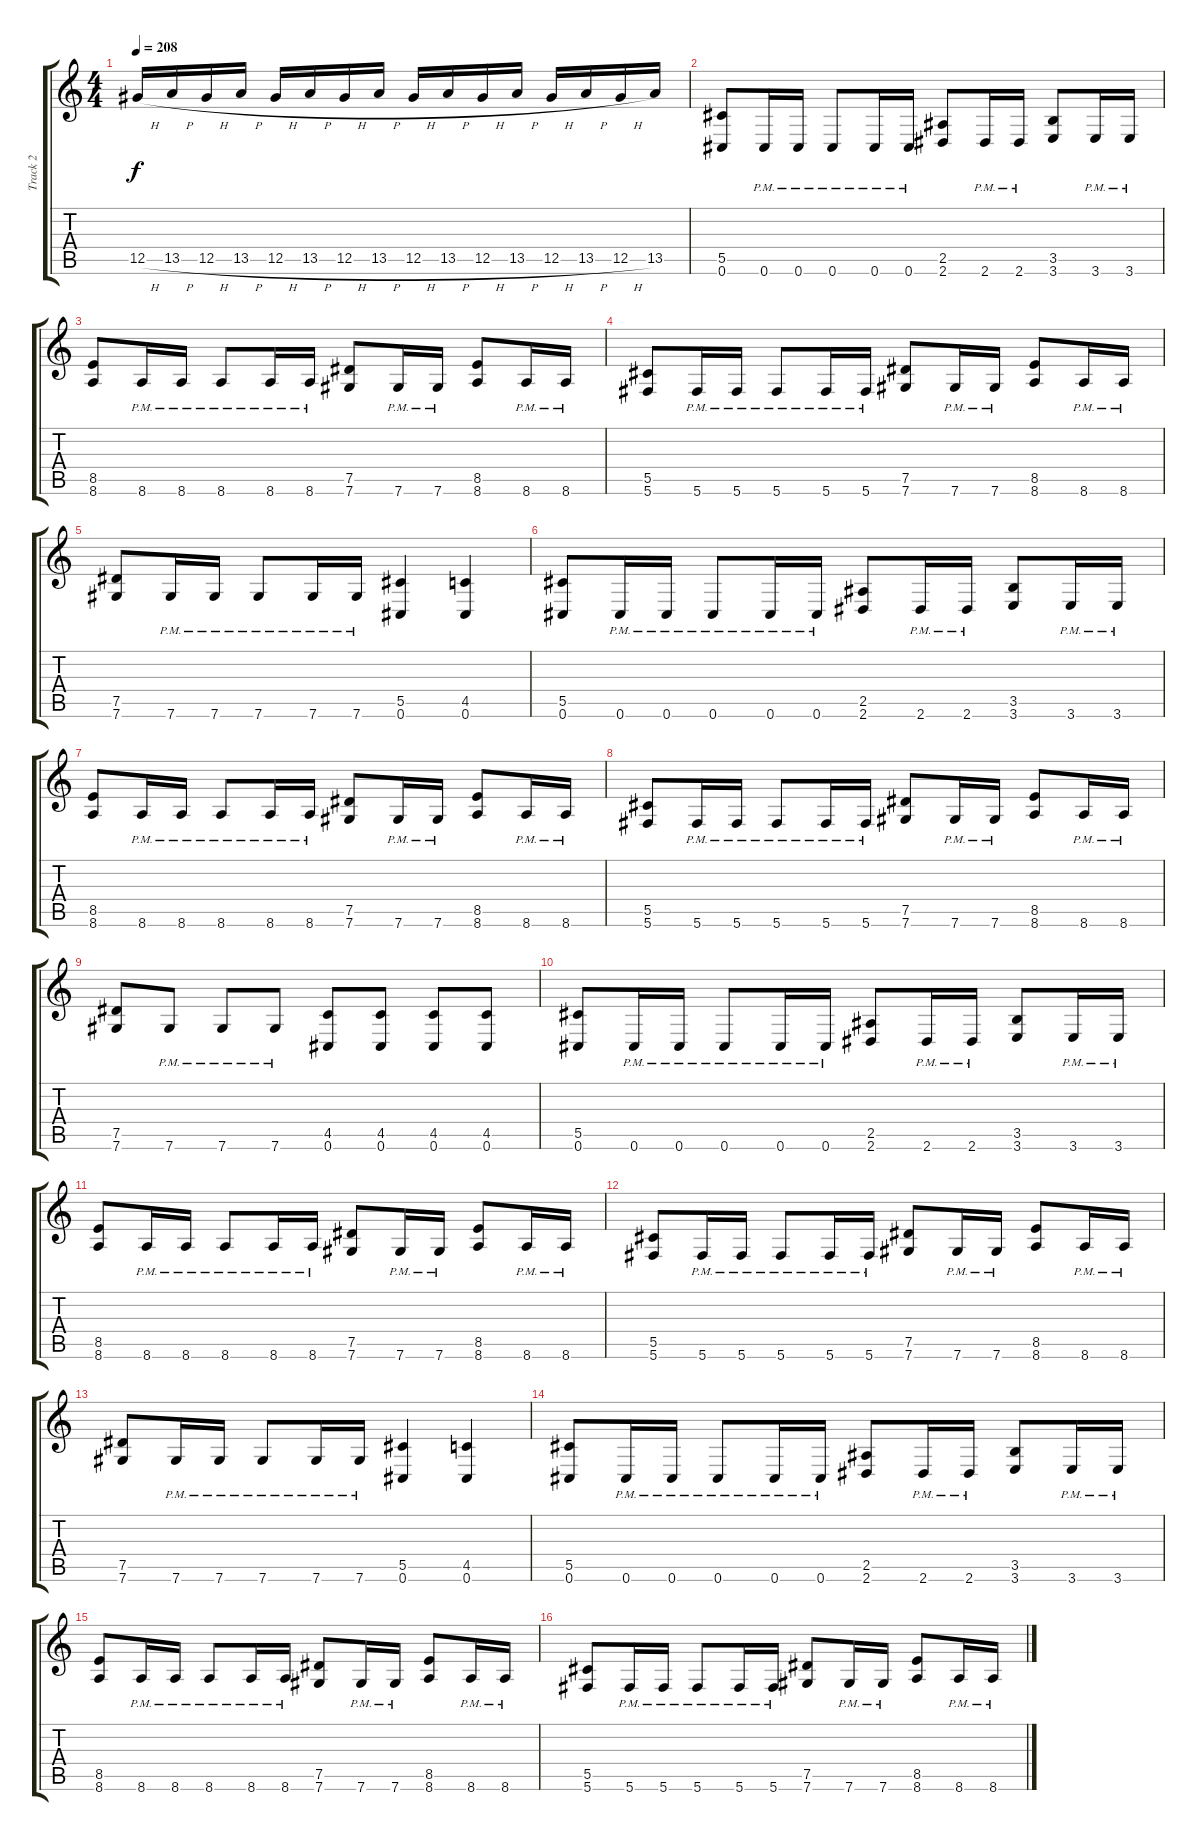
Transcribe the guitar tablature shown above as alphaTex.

\track ("Track 2" "Track 2") {instrument distortionguitar}
\staff {score tabs}
\tuning (Eb4 Bb3 Gb3 Db3 Ab2 Db2) {hide}
\ts (4 4)
\tempo 208
\clef g2
\ks c
12.5{h}.16{dy f} 13.5{h}.16 12.5{h}.16 13.5{h}.16 12.5{h}.16 13.5{h}.16 12.5{h}.16 13.5{h}.16 12.5{h}.16 13.5{h}.16 12.5{h}.16 13.5{h}.16 12.5{h}.16 13.5{h}.16 12.5{h}.16 13.5.16 |
(5.5 0.6).8 0.6{pm}.16 0.6{pm}.16 0.6{pm}.8 0.6{pm}.16 0.6{pm}.16 (2.5 2.6).8 2.6{pm}.16 2.6{pm}.16 (3.5 3.6).8 3.6{pm}.16 3.6{pm}.16 |
(8.5 8.6).8 8.6{pm}.16 8.6{pm}.16 8.6{pm}.8 8.6{pm}.16 8.6{pm}.16 (7.5 7.6).8 7.6{pm}.16 7.6{pm}.16 (8.5 8.6).8 8.6{pm}.16 8.6{pm}.16 |
(5.5 5.6).8 5.6{pm}.16 5.6{pm}.16 5.6{pm}.8 5.6{pm}.16 5.6{pm}.16 (7.5 7.6).8 7.6{pm}.16 7.6{pm}.16 (8.5 8.6).8 8.6{pm}.16 8.6{pm}.16 |
(7.5 7.6).8 7.6{pm}.16 7.6{pm}.16 7.6{pm}.8 7.6{pm}.16 7.6{pm}.16 (5.5 0.6).4 (4.5 0.6).4 |
(5.5 0.6).8 0.6{pm}.16 0.6{pm}.16 0.6{pm}.8 0.6{pm}.16 0.6{pm}.16 (2.5 2.6).8 2.6{pm}.16 2.6{pm}.16 (3.5 3.6).8 3.6{pm}.16 3.6{pm}.16 |
(8.5 8.6).8 8.6{pm}.16 8.6{pm}.16 8.6{pm}.8 8.6{pm}.16 8.6{pm}.16 (7.5 7.6).8 7.6{pm}.16 7.6{pm}.16 (8.5 8.6).8 8.6{pm}.16 8.6{pm}.16 |
(5.5 5.6).8 5.6{pm}.16 5.6{pm}.16 5.6{pm}.8 5.6{pm}.16 5.6{pm}.16 (7.5 7.6).8 7.6{pm}.16 7.6{pm}.16 (8.5 8.6).8 8.6{pm}.16 8.6{pm}.16 |
(7.5 7.6).8 7.6{pm}.8 7.6{pm}.8 7.6{pm}.8 (4.5 0.6).8 (4.5 0.6).8 (4.5 0.6).8 (4.5 0.6).8 |
(5.5 0.6).8 0.6{pm}.16 0.6{pm}.16 0.6{pm}.8 0.6{pm}.16 0.6{pm}.16 (2.5 2.6).8 2.6{pm}.16 2.6{pm}.16 (3.5 3.6).8 3.6{pm}.16 3.6{pm}.16 |
(8.5 8.6).8 8.6{pm}.16 8.6{pm}.16 8.6{pm}.8 8.6{pm}.16 8.6{pm}.16 (7.5 7.6).8 7.6{pm}.16 7.6{pm}.16 (8.5 8.6).8 8.6{pm}.16 8.6{pm}.16 |
(5.5 5.6).8 5.6{pm}.16 5.6{pm}.16 5.6{pm}.8 5.6{pm}.16 5.6{pm}.16 (7.5 7.6).8 7.6{pm}.16 7.6{pm}.16 (8.5 8.6).8 8.6{pm}.16 8.6{pm}.16 |
(7.5 7.6).8 7.6{pm}.16 7.6{pm}.16 7.6{pm}.8 7.6{pm}.16 7.6{pm}.16 (5.5 0.6).4 (4.5 0.6).4 |
(5.5 0.6).8 0.6{pm}.16 0.6{pm}.16 0.6{pm}.8 0.6{pm}.16 0.6{pm}.16 (2.5 2.6).8 2.6{pm}.16 2.6{pm}.16 (3.5 3.6).8 3.6{pm}.16 3.6{pm}.16 |
(8.5 8.6).8 8.6{pm}.16 8.6{pm}.16 8.6{pm}.8 8.6{pm}.16 8.6{pm}.16 (7.5 7.6).8 7.6{pm}.16 7.6{pm}.16 (8.5 8.6).8 8.6{pm}.16 8.6{pm}.16 |
(5.5 5.6).8 5.6{pm}.16 5.6{pm}.16 5.6{pm}.8 5.6{pm}.16 5.6{pm}.16 (7.5 7.6).8 7.6{pm}.16 7.6{pm}.16 (8.5 8.6).8 8.6{pm}.16 8.6{pm}.16
